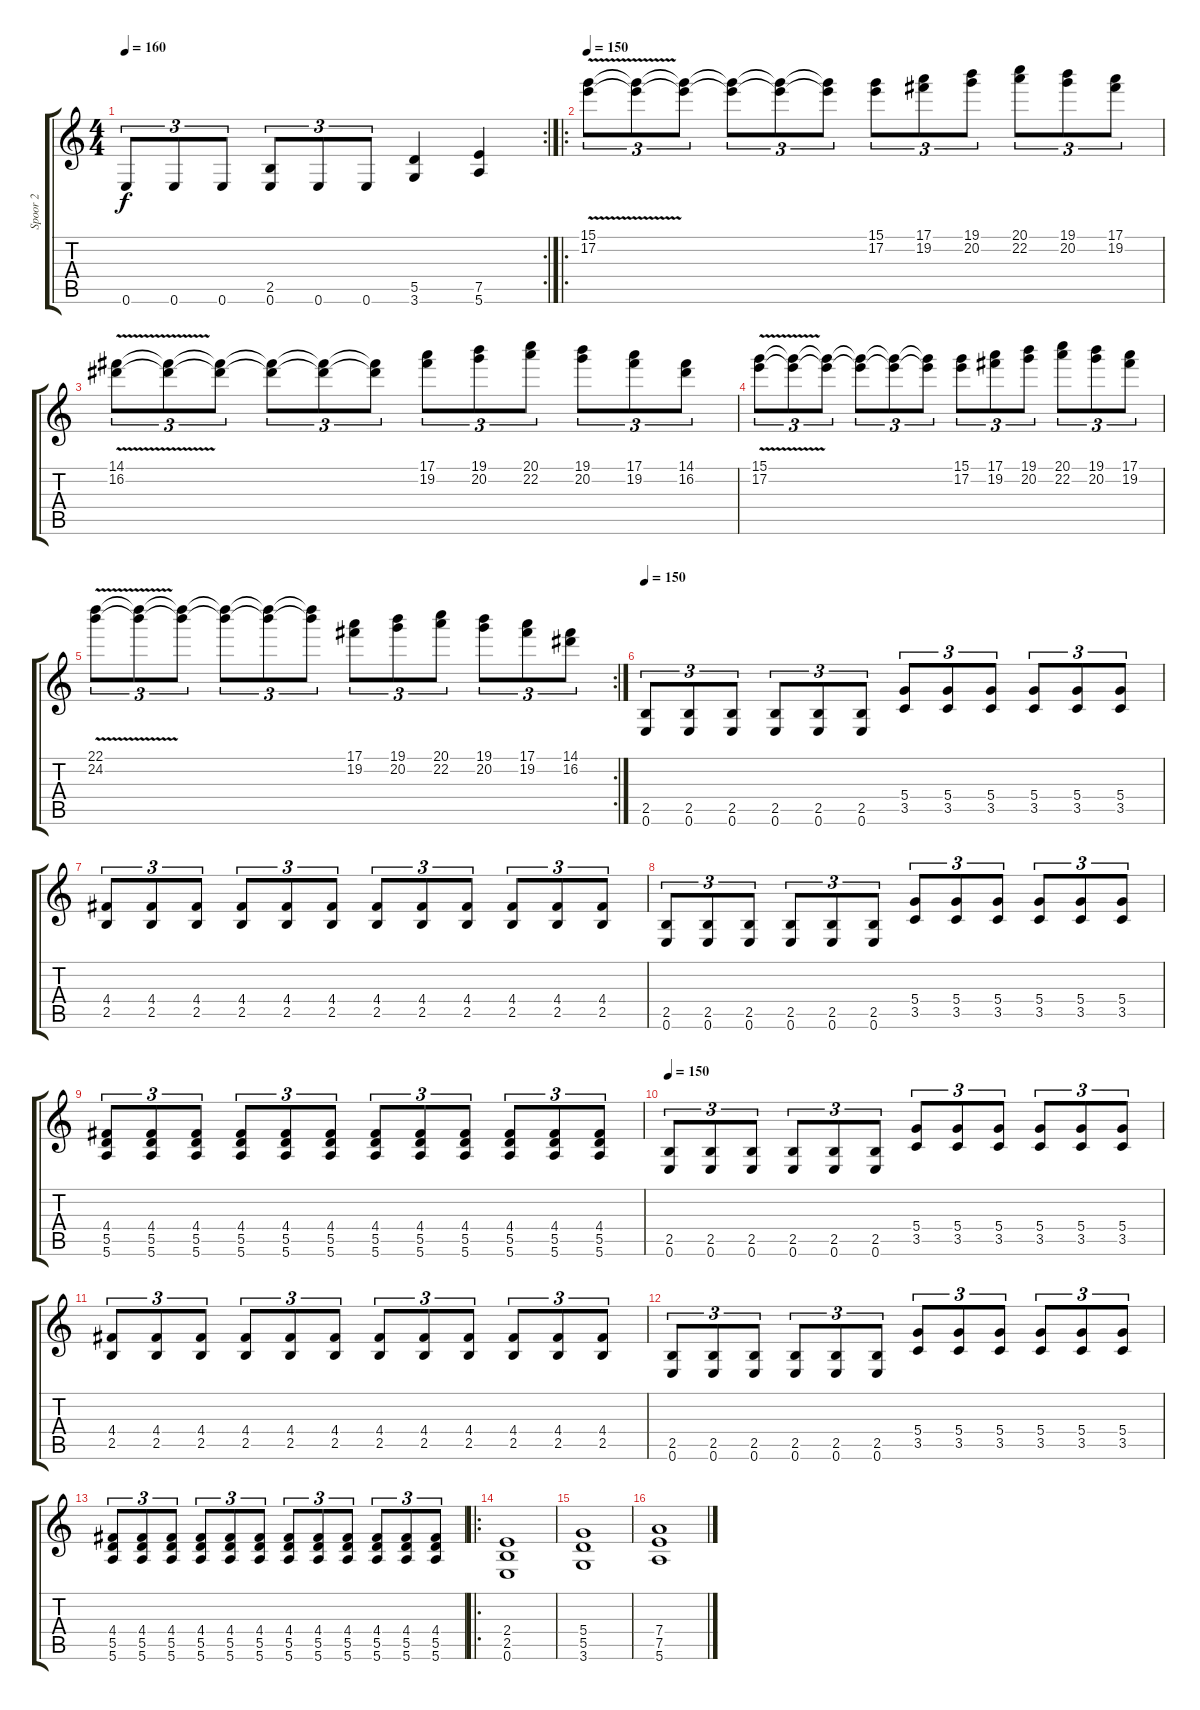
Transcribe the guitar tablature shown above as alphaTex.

\track ("Spoor 2" "Spoor 2") {instrument distortionguitar}
\staff {score tabs}
\tuning (E4 B3 G3 D3 A2 E2) {hide}
\rc 2
\ts (4 4)
\tempo 160
\clef g2
\ks c
0.6.8{tu (3 2) dy f} 0.6.8{tu (3 2)} 0.6.8{tu (3 2)} (2.5 0.6).8{tu (3 2)} 0.6.8{tu (3 2)} 0.6.8{tu (3 2)} (5.5 3.6).4 (7.5 5.6).4 |
\ro
\tempo 150
(15.1{v} 17.2{v}).8{tu (3 2)} (15.1{t} 17.2{t}).8{tu (3 2)} (15.1{t} 17.2{t}).8{tu (3 2)} (15.1{t} 17.2{t}).8{tu (3 2)} (15.1{t} 17.2{t}).8{tu (3 2)} (15.1{t} 17.2{t}).8{tu (3 2)} (15.1 17.2).8{tu (3 2)} (17.1 19.2).8{tu (3 2)} (19.1 20.2).8{tu (3 2)} (20.1 22.2).8{tu (3 2)} (19.1 20.2).8{tu (3 2)} (17.1 19.2).8{tu (3 2)} |
(14.1{v} 16.2{v}).8{tu (3 2)} (14.1{t} 16.2{t}).8{tu (3 2)} (14.1{t} 16.2{t}).8{tu (3 2)} (14.1{t} 16.2{t}).8{tu (3 2)} (14.1{t} 16.2{t}).8{tu (3 2)} (14.1{t} 16.2{t}).8{tu (3 2)} (17.1 19.2).8{tu (3 2)} (19.1 20.2).8{tu (3 2)} (20.1 22.2).8{tu (3 2)} (19.1 20.2).8{tu (3 2)} (17.1 19.2).8{tu (3 2)} (14.1 16.2).8{tu (3 2)} |
(15.1{v} 17.2{v}).8{tu (3 2)} (15.1{t} 17.2{t}).8{tu (3 2)} (15.1{t} 17.2{t}).8{tu (3 2)} (15.1{t} 17.2{t}).8{tu (3 2)} (15.1{t} 17.2{t}).8{tu (3 2)} (15.1{t} 17.2{t}).8{tu (3 2)} (15.1 17.2).8{tu (3 2)} (17.1 19.2).8{tu (3 2)} (19.1 20.2).8{tu (3 2)} (20.1 22.2).8{tu (3 2)} (19.1 20.2).8{tu (3 2)} (17.1 19.2).8{tu (3 2)} |
\rc 2
(22.1{v} 24.2{v}).8{tu (3 2)} (22.1{t} 24.2{t}).8{tu (3 2)} (22.1{t} 24.2{t}).8{tu (3 2)} (22.1{t} 24.2{t}).8{tu (3 2)} (22.1{t} 24.2{t}).8{tu (3 2)} (22.1{t} 24.2{t}).8{tu (3 2)} (17.1 19.2).8{tu (3 2)} (19.1 20.2).8{tu (3 2)} (20.1 22.2).8{tu (3 2)} (19.1 20.2).8{tu (3 2)} (17.1 19.2).8{tu (3 2)} (14.1 16.2).8{tu (3 2)} |
\tempo 150
(2.5 0.6).8{tu (3 2)} (2.5 0.6).8{tu (3 2)} (2.5 0.6).8{tu (3 2)} (2.5 0.6).8{tu (3 2)} (2.5 0.6).8{tu (3 2)} (2.5 0.6).8{tu (3 2)} (5.4 3.5).8{tu (3 2)} (5.4 3.5).8{tu (3 2)} (5.4 3.5).8{tu (3 2)} (5.4 3.5).8{tu (3 2)} (5.4 3.5).8{tu (3 2)} (5.4 3.5).8{tu (3 2)} |
(4.4 2.5).8{tu (3 2)} (4.4 2.5).8{tu (3 2)} (4.4 2.5).8{tu (3 2)} (4.4 2.5).8{tu (3 2)} (4.4 2.5).8{tu (3 2)} (4.4 2.5).8{tu (3 2)} (4.4 2.5).8{tu (3 2)} (4.4 2.5).8{tu (3 2)} (4.4 2.5).8{tu (3 2)} (4.4 2.5).8{tu (3 2)} (4.4 2.5).8{tu (3 2)} (4.4 2.5).8{tu (3 2)} |
(2.5 0.6).8{tu (3 2)} (2.5 0.6).8{tu (3 2)} (2.5 0.6).8{tu (3 2)} (2.5 0.6).8{tu (3 2)} (2.5 0.6).8{tu (3 2)} (2.5 0.6).8{tu (3 2)} (5.4 3.5).8{tu (3 2)} (5.4 3.5).8{tu (3 2)} (5.4 3.5).8{tu (3 2)} (5.4 3.5).8{tu (3 2)} (5.4 3.5).8{tu (3 2)} (5.4 3.5).8{tu (3 2)} |
(4.4 5.5 5.6).8{tu (3 2)} (4.4 5.5 5.6).8{tu (3 2)} (4.4 5.5 5.6).8{tu (3 2)} (4.4 5.5 5.6).8{tu (3 2)} (4.4 5.5 5.6).8{tu (3 2)} (4.4 5.5 5.6).8{tu (3 2)} (4.4 5.5 5.6).8{tu (3 2)} (4.4 5.5 5.6).8{tu (3 2)} (4.4 5.5 5.6).8{tu (3 2)} (4.4 5.5 5.6).8{tu (3 2)} (4.4 5.5 5.6).8{tu (3 2)} (4.4 5.5 5.6).8{tu (3 2)} |
\tempo 150
(2.5 0.6).8{tu (3 2)} (2.5 0.6).8{tu (3 2)} (2.5 0.6).8{tu (3 2)} (2.5 0.6).8{tu (3 2)} (2.5 0.6).8{tu (3 2)} (2.5 0.6).8{tu (3 2)} (5.4 3.5).8{tu (3 2)} (5.4 3.5).8{tu (3 2)} (5.4 3.5).8{tu (3 2)} (5.4 3.5).8{tu (3 2)} (5.4 3.5).8{tu (3 2)} (5.4 3.5).8{tu (3 2)} |
(4.4 2.5).8{tu (3 2)} (4.4 2.5).8{tu (3 2)} (4.4 2.5).8{tu (3 2)} (4.4 2.5).8{tu (3 2)} (4.4 2.5).8{tu (3 2)} (4.4 2.5).8{tu (3 2)} (4.4 2.5).8{tu (3 2)} (4.4 2.5).8{tu (3 2)} (4.4 2.5).8{tu (3 2)} (4.4 2.5).8{tu (3 2)} (4.4 2.5).8{tu (3 2)} (4.4 2.5).8{tu (3 2)} |
(2.5 0.6).8{tu (3 2)} (2.5 0.6).8{tu (3 2)} (2.5 0.6).8{tu (3 2)} (2.5 0.6).8{tu (3 2)} (2.5 0.6).8{tu (3 2)} (2.5 0.6).8{tu (3 2)} (5.4 3.5).8{tu (3 2)} (5.4 3.5).8{tu (3 2)} (5.4 3.5).8{tu (3 2)} (5.4 3.5).8{tu (3 2)} (5.4 3.5).8{tu (3 2)} (5.4 3.5).8{tu (3 2)} |
(4.4 5.5 5.6).8{tu (3 2)} (4.4 5.5 5.6).8{tu (3 2)} (4.4 5.5 5.6).8{tu (3 2)} (4.4 5.5 5.6).8{tu (3 2)} (4.4 5.5 5.6).8{tu (3 2)} (4.4 5.5 5.6).8{tu (3 2)} (4.4 5.5 5.6).8{tu (3 2)} (4.4 5.5 5.6).8{tu (3 2)} (4.4 5.5 5.6).8{tu (3 2)} (4.4 5.5 5.6).8{tu (3 2)} (4.4 5.5 5.6).8{tu (3 2)} (4.4 5.5 5.6).8{tu (3 2)} |
\ro
(2.4 2.5 0.6).1 |
(5.4 5.5 3.6).1 |
(7.4 7.5 5.6).1
